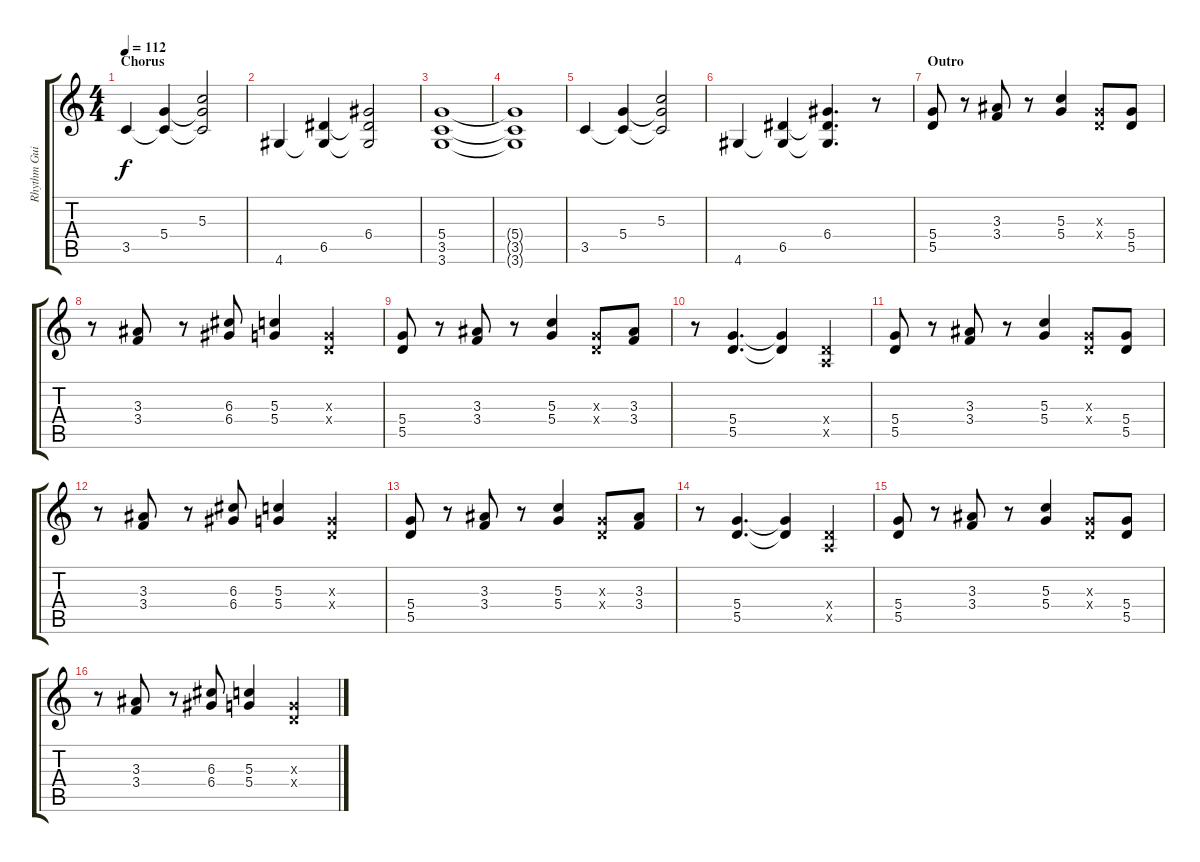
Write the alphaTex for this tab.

\track ("Rhythm Guitar" "Rhythm Gui") {instrument distortionguitar}
\staff {score tabs}
\tuning (E4 B3 G3 D3 A2 E2) {hide}
\ts (4 4)
\section ("" "Chorus")
\tempo 112
\clef g2
\ks c
3.5.4{dy f} (5.4 3.5{t}).4 (5.3 5.4{t} 3.5{t}).2 |
4.6.4 (6.5 4.6{t}).4 (6.4 6.5{t} 4.6{t}).2 |
(5.4 3.5 3.6).1 |
(5.4{t} 3.5{t} 3.6{t}).1 |
3.5.4 (5.4 3.5{t}).4 (5.3 5.4{t} 3.5{t}).2 |
4.6.4 (6.5 4.6{t}).4 (6.4 6.5{t} 4.6{t}).4{d} r.8 |
\section ("" "Outro")
(5.4 5.5).8 r.8 (3.3 3.4).8 r.8 (5.3 5.4).4 (0.3{x} 0.4{x}).8 (5.4 5.5).8 |
r.8 (3.3 3.4).8 r.8 (6.3 6.4).8 (5.3 5.4).4 (0.3{x} 0.4{x}).4 |
(5.4 5.5).8 r.8 (3.3 3.4).8 r.8 (5.3 5.4).4 (0.3{x} 0.4{x}).8 (3.3 3.4).8 |
r.8 (5.4 5.5).4{d} (5.4{t} 5.5{t}).4 (0.4{x} 0.5{x}).4 |
(5.4 5.5).8 r.8 (3.3 3.4).8 r.8 (5.3 5.4).4 (0.3{x} 0.4{x}).8 (5.4 5.5).8 |
r.8 (3.3 3.4).8 r.8 (6.3 6.4).8 (5.3 5.4).4 (0.3{x} 0.4{x}).4 |
(5.4 5.5).8 r.8 (3.3 3.4).8 r.8 (5.3 5.4).4 (0.3{x} 0.4{x}).8 (3.3 3.4).8 |
r.8 (5.4 5.5).4{d} (5.4{t} 5.5{t}).4 (0.4{x} 0.5{x}).4 |
(5.4 5.5).8 r.8 (3.3 3.4).8 r.8 (5.3 5.4).4 (0.3{x} 0.4{x}).8 (5.4 5.5).8 |
r.8 (3.3 3.4).8 r.8 (6.3 6.4).8 (5.3 5.4).4 (0.3{x} 0.4{x}).4
